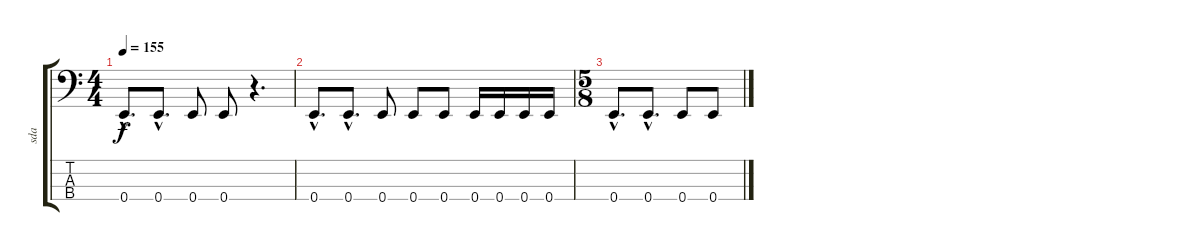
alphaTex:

\track ("sda" "sda") {instrument electricbasspick}
\staff {score tabs}
\tuning (G2 D2 A1 E1) {hide}
\ts (4 4)
\tempo 155
\clef f4
\ks c
0.4{hac}.8{d dy f} 0.4{hac}.8{d} 0.4.8 0.4.8 r.4{d} |
0.4{hac}.8{d} 0.4{hac}.8{d} 0.4.8 0.4.8 0.4.8 0.4.16 0.4.16 0.4.16 0.4.16 |
\ts (5 8)
0.4{hac}.8{d} 0.4{hac}.8{d} 0.4.8 0.4.8
